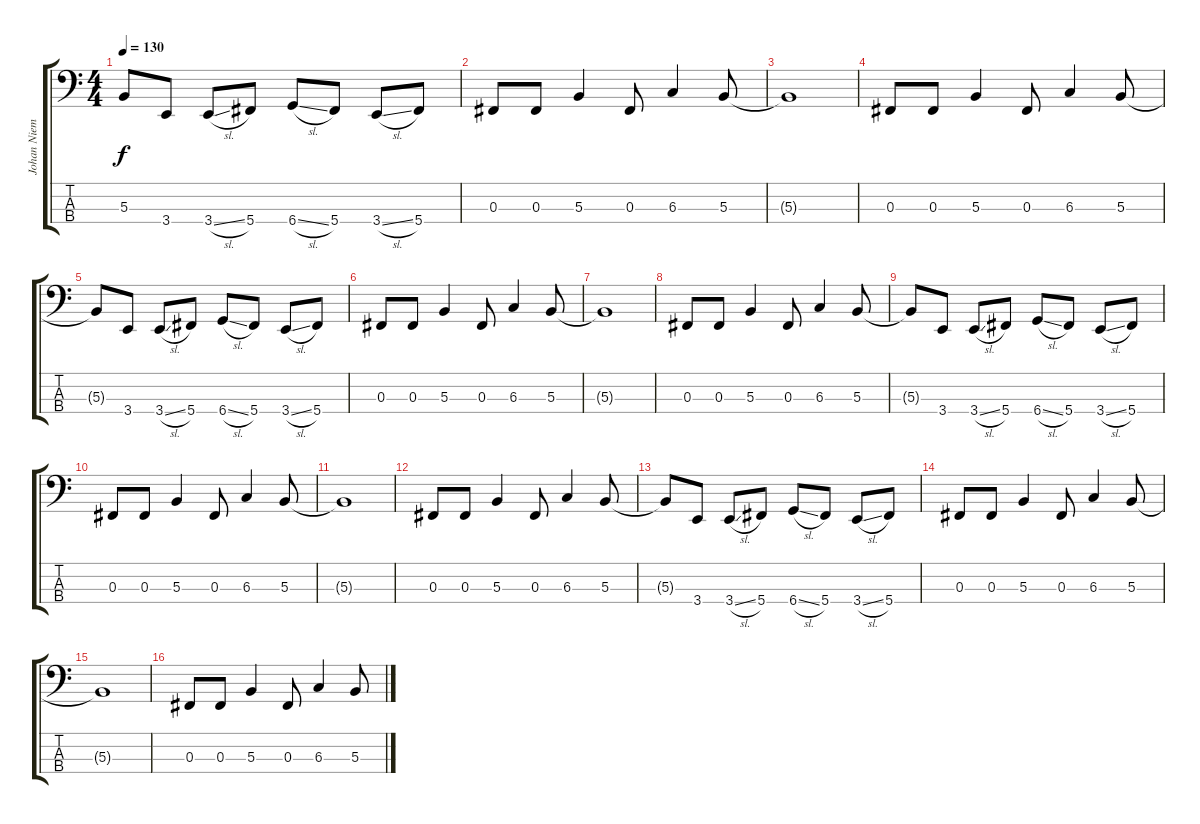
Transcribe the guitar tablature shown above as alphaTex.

\track ("Johan Niemann" "Johan Niem") {instrument electricbasspick}
\staff {score tabs}
\tuning (E2 B1 Gb1 Db1) {hide}
\ts (4 4)
\tempo 130
\clef f4
\ks c
5.3{t}.8{dy f} 3.4.8 3.4{sl}.8 5.4.8 6.4{sl}.8 5.4.8 3.4{sl}.8 5.4.8 |
0.3.8 0.3.8 5.3.4 0.3.8 6.3.4 5.3.8 |
5.3{t}.1 |
0.3.8 0.3.8 5.3.4 0.3.8 6.3.4 5.3.8 |
5.3{t}.8 3.4.8 3.4{sl}.8 5.4.8 6.4{sl}.8 5.4.8 3.4{sl}.8 5.4.8 |
0.3.8 0.3.8 5.3.4 0.3.8 6.3.4 5.3.8 |
5.3{t}.1 |
0.3.8 0.3.8 5.3.4 0.3.8 6.3.4 5.3.8 |
5.3{t}.8 3.4.8 3.4{sl}.8 5.4.8 6.4{sl}.8 5.4.8 3.4{sl}.8 5.4.8 |
0.3.8 0.3.8 5.3.4 0.3.8 6.3.4 5.3.8 |
5.3{t}.1 |
0.3.8 0.3.8 5.3.4 0.3.8 6.3.4 5.3.8 |
5.3{t}.8 3.4.8 3.4{sl}.8 5.4.8 6.4{sl}.8 5.4.8 3.4{sl}.8 5.4.8 |
0.3.8 0.3.8 5.3.4 0.3.8 6.3.4 5.3.8 |
5.3{t}.1 |
0.3.8 0.3.8 5.3.4 0.3.8 6.3.4 5.3.8
